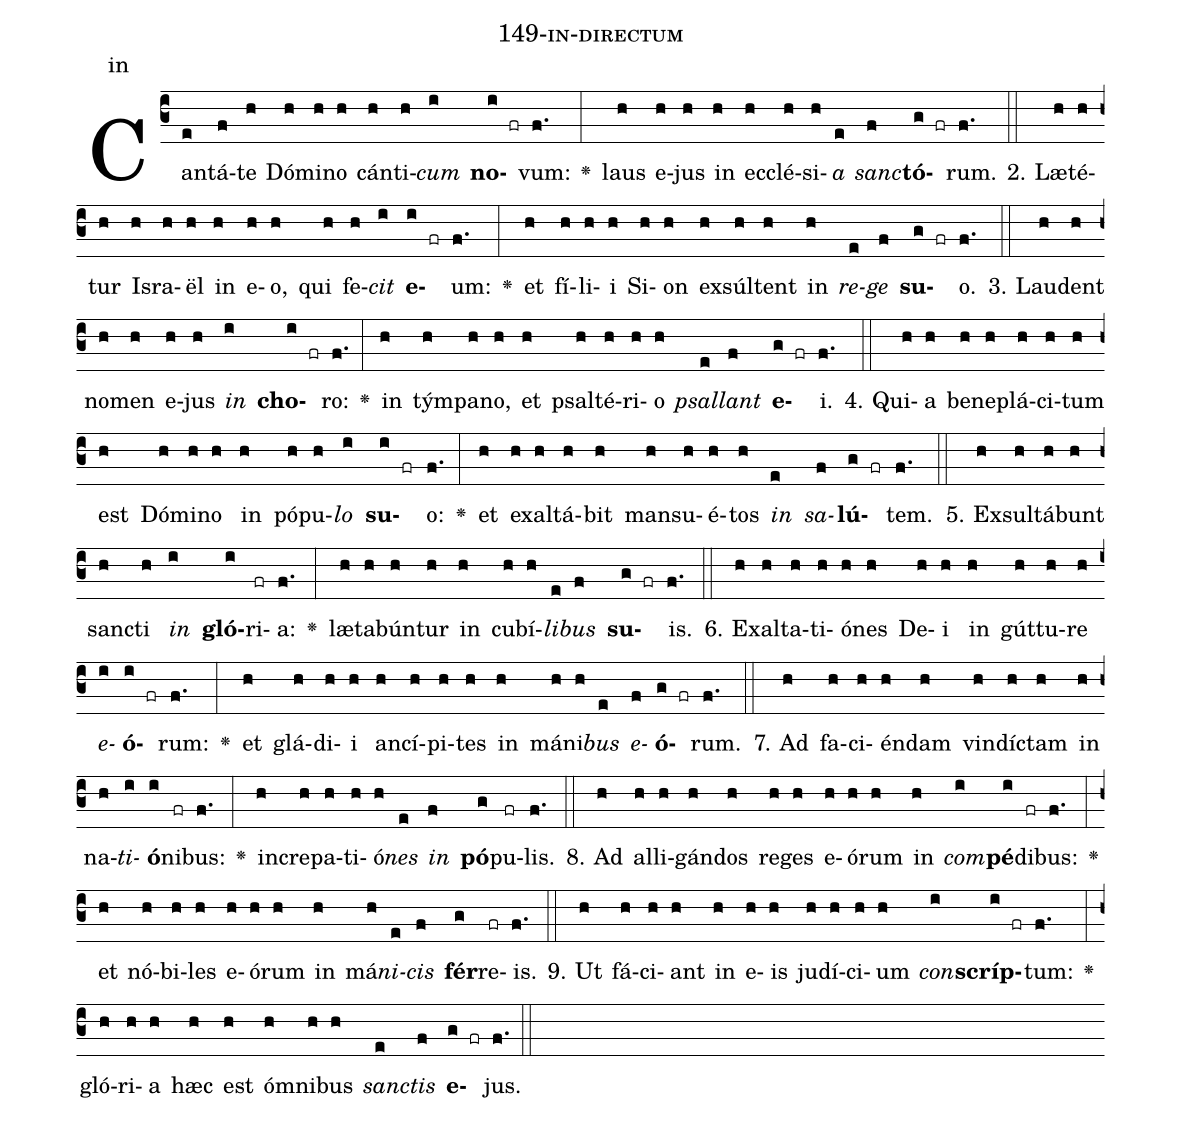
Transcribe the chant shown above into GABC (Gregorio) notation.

name: 149-in-directum;
annotation: in;
%%
(c3)Can(e)tá(f)te(h) Dó(h)mi(h)no(h) cán(h)ti(h)<i>cum</i>(i) <b>no</b>(i fr)vum:(f.) <v>\greheightstar</v>(:) laus(h) e(h)jus(h) in(h) ec(h)clé(h)si(h)<i>a</i>(e) <i>sanc</i>(f)<b>tó</b>(g fr)rum.(f.) (::)
2. Læ(h)té(h)tur(h) Is(h)ra(h)ël(h) in(h) e(h)o,(h) qui(h) fe(h)<i>cit</i>(i) <b>e</b>(i fr)um:(f.) <v>\greheightstar</v>(:) et(h) fí(h)li(h)i(h) Si(h)on(h) ex(h)súl(h)tent(h) in(h) <i>re</i>(e)<i>ge</i>(f) <b>su</b>(g fr)o.(f.) (::)
3. Lau(h)dent(h) no(h)men(h) e(h)jus(h) <i>in</i>(i) <b>cho</b>(i fr)ro:(f.) <v>\greheightstar</v>(:) in(h) tým(h)pa(h)no,(h) et(h) psal(h)té(h)ri(h)o(h) <i>psal</i>(e)<i>lant</i>(f) <b>e</b>(g fr)i.(f.) (::)
4. Qui(h)a(h) be(h)ne(h)plá(h)ci(h)tum(h) est(h) Dó(h)mi(h)no(h) in(h) pó(h)pu(h)<i>lo</i>(i) <b>su</b>(i fr)o:(f.) <v>\greheightstar</v>(:) et(h) ex(h)al(h)tá(h)bit(h) man(h)su(h)é(h)tos(h) <i>in</i>(e) <i>sa</i>(f)<b>lú</b>(g fr)tem.(f.) (::)
5. Ex(h)sul(h)tá(h)bunt(h) sanc(h)ti(h) <i>in</i>(i) <b>gló</b>(i)ri(fr)a:(f.) <v>\greheightstar</v>(:) læ(h)ta(h)bún(h)tur(h) in(h) cu(h)bí(h)<i>li</i>(e)<i>bus</i>(f) <b>su</b>(g fr)is.(f.) (::)
6. Ex(h)al(h)ta(h)ti(h)ó(h)nes(h) De(h)i(h) in(h) gút(h)tu(h)re(h) <i>e</i>(i)<b>ó</b>(i fr)rum:(f.) <v>\greheightstar</v>(:) et(h) glá(h)di(h)i(h) an(h)cí(h)pi(h)tes(h) in(h) má(h)ni(h)<i>bus</i>(e) <i>e</i>(f)<b>ó</b>(g fr)rum.(f.) (::)
7. Ad(h) fa(h)ci(h)én(h)dam(h) vin(h)díc(h)tam(h) in(h) na(h)<i>ti</i>(i)<b>ó</b>(i)ni(fr)bus:(f.) <v>\greheightstar</v>(:) in(h)cre(h)pa(h)ti(h)ó(h)<i>nes</i>(e) <i>in</i>(f) <b>pó</b>(g)pu(fr)lis.(f.) (::)
8. Ad(h) al(h)li(h)gán(h)dos(h) re(h)ges(h) e(h)ó(h)rum(h) in(h) <i>com</i>(i)<b>pé</b>(i)di(fr)bus:(f.) <v>\greheightstar</v>(:) et(h) nó(h)bi(h)les(h) e(h)ó(h)rum(h) in(h) má(h)<i>ni</i>(e)<i>cis</i>(f) <b>fér</b>(g)re(fr)is.(f.) (::)
9. Ut(h) fá(h)ci(h)ant(h) in(h) e(h)is(h) ju(h)dí(h)ci(h)um(h) <i>con</i>(i)<b>scríp</b>(i fr)tum:(f.) <v>\greheightstar</v>(:) gló(h)ri(h)a(h) hæc(h) est(h) óm(h)ni(h)bus(h) <i>sanc</i>(e)<i>tis</i>(f) <b>e</b>(g fr)jus.(f.) (::)
